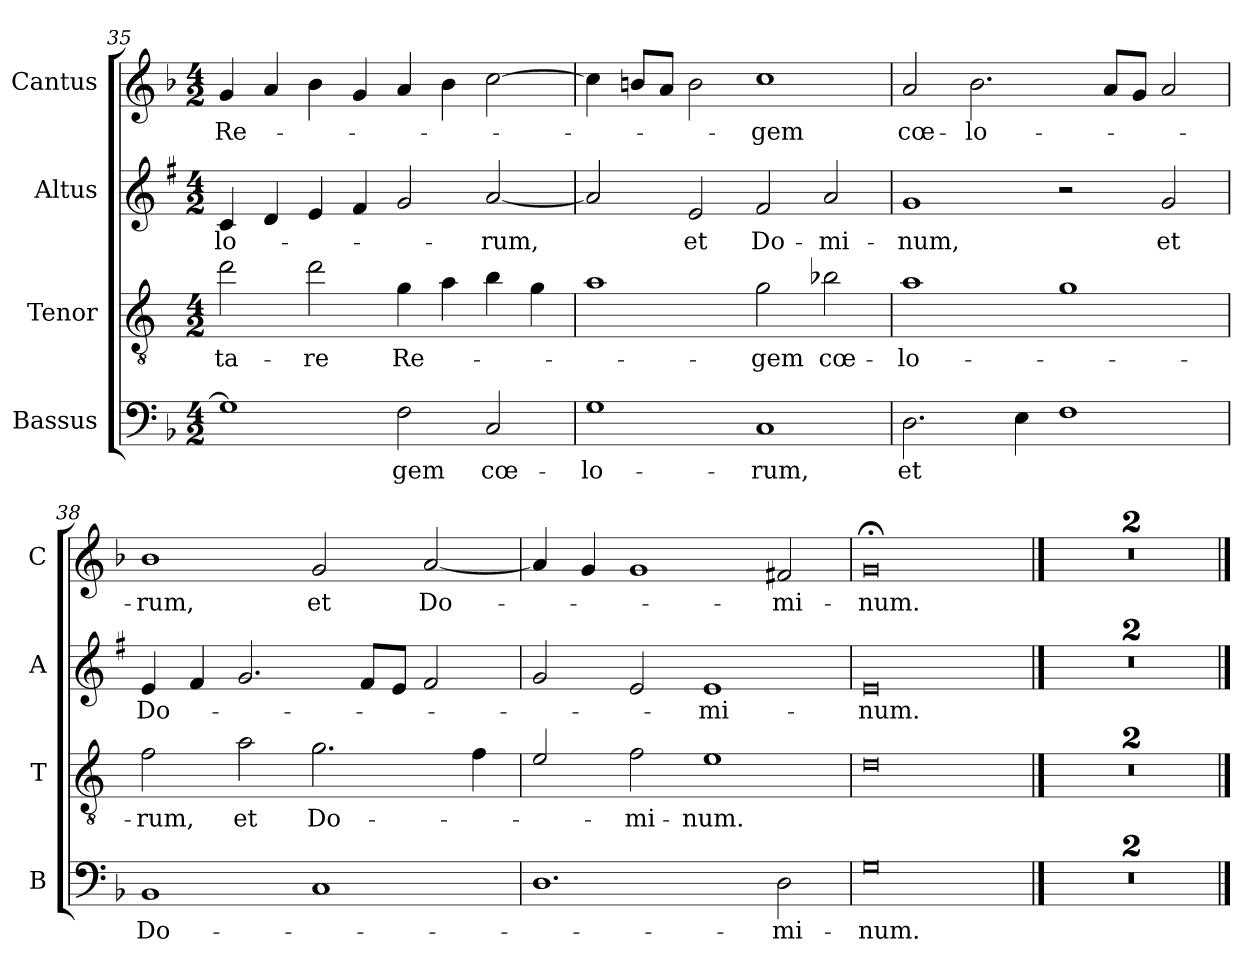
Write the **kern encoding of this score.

**kern	**text	**kern	**text	**kern	**text	**kern	**text
*part4	*part4	*part3	*part3	*part2	*part2	*part1	*part1
*staff4	*staff4	*staff3	*staff3	*staff2	*staff2	*staff1	*staff1
*I"Bassus	*	*I"Tenor	*	*I"Altus	*	*I"Cantus	*
*I'B	*	*I'T	*	*I'A	*	*I'C	*
*clefF4	*	*clefGv2	*	*clefG2	*	*clefG2	*
*	*	*ITrd4c7	*	*ITrd1c2	*	*	*
*k[b-]	*	*k[b-]	*	*k[b-]	*	*k[b-]	*
*F:	*	*F:	*	*F:	*	*F:	*
*M4/2	*	*M4/2	*	*M4/2	*	*M4/2	*
=35	=35	=35	=35	=35	=35	=35	=35
!	!	!	!LO:LY:b	!	!LO:LY:b	!	!LO:LY:b
1G]	.	2g\	-ta-	4B-/	-lo-	4g/	Re-
.	.	.	.	4c/	.	4a/	.
!	!	!	!LO:LY:b	!	!	!	!
.	.	2g\	-re	4d/	.	4b-\	.
.	.	.	.	4e/	.	4g/	.
!	!LO:LY:b	!	!LO:LY:b	!	!	!	!
2F\	-gem	4c\	Re-	2f/	.	4a/	.
.	.	4d\	.	.	.	4b-\	.
!	!LO:LY:b	!	!	!	!LO:LY:b	!	!
2C/	cœ-	4e\	.	[2g/	-rum,	[2cc\	.
.	.	4c\	.	.	.	.	.
!!LO:LB:g=z
=36	=36	=36	=36	=36	=36	=36	=36
!	!LO:LY:b	!	!	!	!	!	!
1G	-lo-	1d	.	2g/]	.	4cc\]	.
.	.	.	.	.	.	8bn/L	.
.	.	.	.	.	.	8a/J	.
!	!	!	!	!	!LO:LY:b	!	!
.	.	.	.	2d/	et	2b\	.
!	!LO:LY:b	!	!LO:LY:b	!	!LO:LY:b	!	!LO:LY:b
1C	-rum,	2c\	-gem	2e/	Do-	1cc	-gem
!	!	!	!LO:LY:b	!	!LO:LY:b	!	!
.	.	2e-X\	cœ-	2g/	-mi-	.	.
=37	=37	=37	=37	=37	=37	=37	=37
!	!LO:LY:b	!	!LO:LY:b	!	!LO:LY:b	!	!LO:LY:b
2.D\	et	1d	-lo-	1f	-num,	2a/	cœ-
!	!	!	!	!	!	!	!LO:LY:b
.	.	.	.	.	.	2.b-\	-lo-
4E\	.	.	.	.	.	.	.
1F	.	1c	.	2r	.	.	.
.	.	.	.	.	.	8a/L	.
.	.	.	.	.	.	8g/J	.
!	!	!	!	!	!LO:LY:b	!	!
.	.	.	.	2f/	et	2a/	.
=38	=38	=38	=38	=38	=38	=38	=38
!	!LO:LY:b	!	!LO:LY:b	!	!LO:LY:b	!	!LO:LY:b
1BB-	Do-	2B-\	-rum,	4d/	Do-	1b-	-rum,
.	.	.	.	4e/	.	.	.
!	!	!	!LO:LY:b	!	!	!	!
.	.	2d\	et	2.f/	.	.	.
!	!	!	!LO:LY:b	!	!	!	!LO:LY:b
1C	.	2.c\	Do-	.	.	2g/	et
.	.	.	.	8e/L	.	.	.
.	.	.	.	8d/J	.	.	.
!	!	!	!	!	!	!	!LO:LY:b
.	.	.	.	2e/	.	[2a/	Do-
.	.	4B-\	.	.	.	.	.
=39	=39	=39	=39	=39	=39	=39	=39
1.D	.	2A/	.	2f/	.	4a/]	.
.	.	.	.	.	.	4g/	.
!	!	!	!LO:LY:b	!	!	!	!
.	.	2B-\	-mi-	2d/	.	1g	.
!	!	!	!LO:LY:b	!	!LO:LY:b	!	!
.	.	1A	-num.	1d	-mi-	.	.
!	!LO:LY:b	!	!	!	!	!	!LO:LY:b
2D\	-mi-	.	.	.	.	2f#X/	-mi-
=40	=40	=40	=40	=40	=40	=40	=40
!	!LO:LY:b	!	!	!	!LO:LY:b	!	!LO:LY:b
0G	-num.	0G	.	0d	-num.	0g;<	-num.
==41	==41	==41	==41	==41	==41	==41	==41
0r	.	0r	.	0r	.	0r	.
=42	=42	=42	=42	=42	=42	=42	=42
0r	.	0r	.	0r	.	0r	.
==	==	==	==	==	==	==	==
*-	*-	*-	*-	*-	*-	*-	*-
